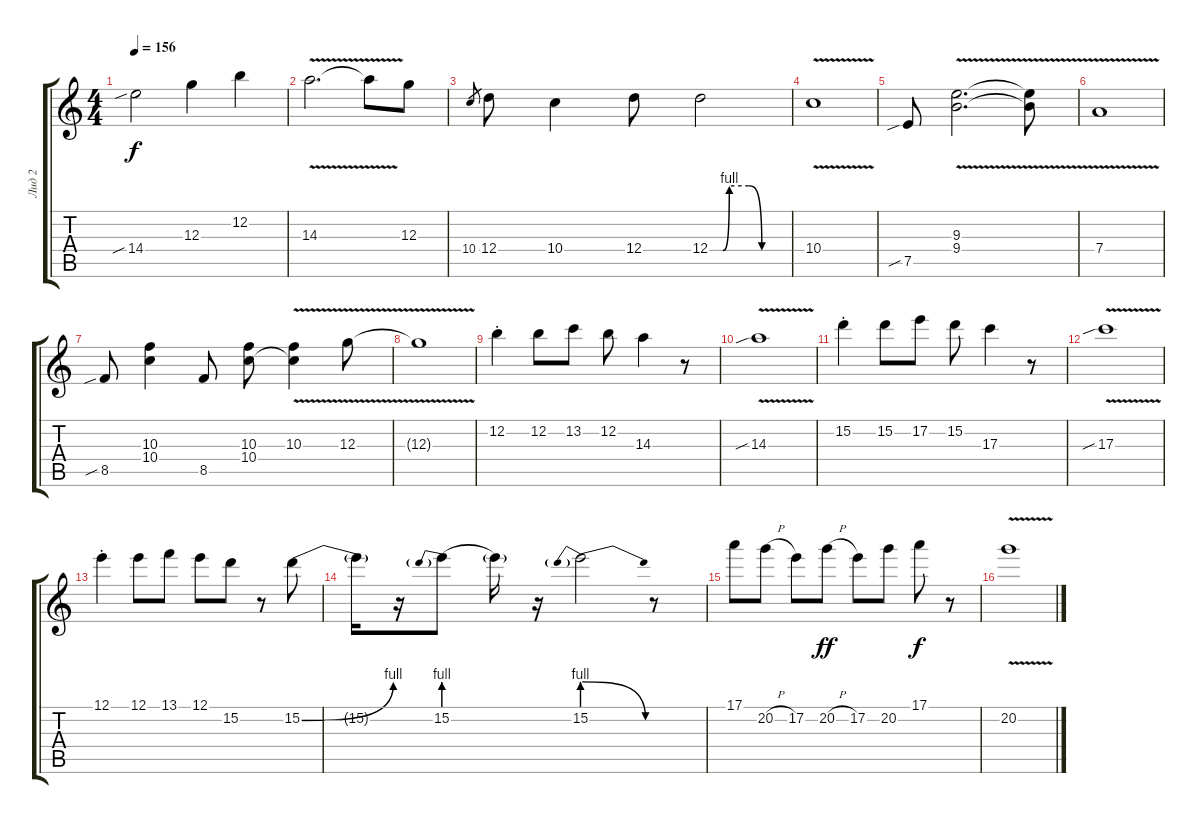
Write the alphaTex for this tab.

\track ("Лид 2" "Лид 2") {instrument overdrivenguitar}
\staff {score tabs}
\tuning (E4 B3 G3 D3 A2 E2) {hide}
\ts (4 4)
\tempo 156
\clef g2
\ks c
14.4{sib}.2{dy f} 12.3.4 12.2.4 |
14.3{v}.2{d} 14.3{t}.8 12.3.8 |
10.4.8{gr} 12.4.8 10.4.4 12.4.8 12.4{be (custom 0 0 10 0 15 4 30 4 40 0 60 0)}.2 |
10.4{v}.1 |
7.5{sib}.8 (9.3{v} 9.4{v}).2{d} (9.3{t} 9.4{t}).8 |
7.4{v}.1 |
8.5{sib}.8 (10.3 10.4).4 8.5.8 (10.3 10.4).8 (10.3{v} 10.4{t}).4 12.3{v}.8 |
12.3{t}.1 |
12.2{st}.4 12.2.8 13.2.8 12.2.8 14.3.4 r.8 |
14.3{v sib}.1 |
15.2{st}.4 15.2.8 17.2.8 15.2.8 17.3.4 r.8 |
17.3{v sib}.1{volume 10} |
12.1{st}.4 12.1.8 13.1.8 12.1.8 15.2.8 r.8 15.2{be (bend 0 0 60 4)}.8 |
15.2{t}.16 r.16 15.2{be (prebend 0 4 60 4)}.8 15.2{t}.16 r.16 15.2{be (prebendrelease 0 4 60 0)}.2 r.8 |
17.1.8 20.2{h}.8 17.2.8 20.2{h}.8{dy ff} 17.2.8 20.2.8 17.1.8{dy f} r.8 |
20.2{v}.1{volume 7}
